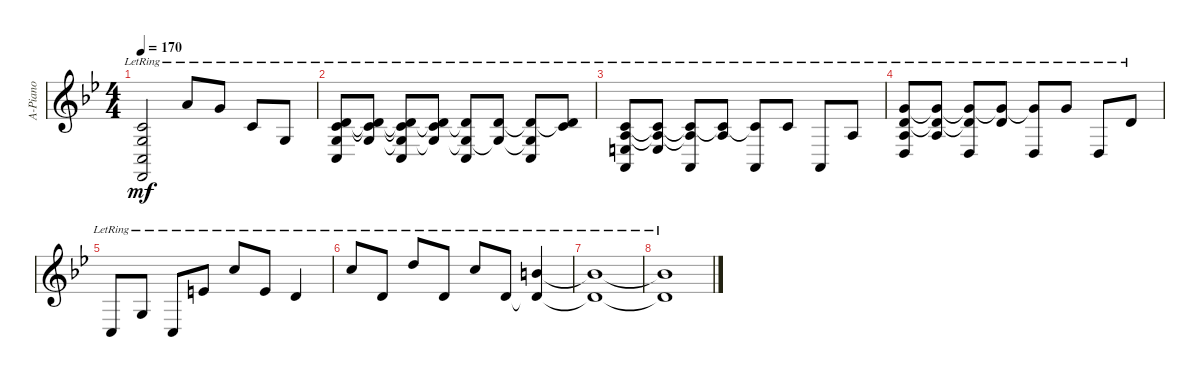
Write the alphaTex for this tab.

\defaultSystemsLayout 4
\bracketExtendMode groupsimilarinstruments
\otherSystemsTrackNameOrientation horizontal
\track ("Acoustic Piano" "A-Piano") {solo instrument acousticgrandpiano}
\staff {score}
\tuning (E4 B3 G3 D3 A2 E2)
\ts (4 4)
\tempo 170
\clef g2
\scale
0.333333
\ks bb
(5.3{lr t acc forcenatural} 5.4{lr t acc forcenatural} 3.5{lr t acc forcenatural} 1.6{lr t acc forcenatural}).2{dy mf beam Up} 5.1{lr acc forcenatural}.8{beam Up} 3.1{lr acc forcenatural}.8{beam Up} 5.3{lr acc forcenatural}.8{beam Up} 5.4{lr acc forcenatural}.8{beam Up} |
(3.5{lr acc forcenatural} 5.4{lr acc forcenatural} 5.3{lr acc forcenatural} 3.2{lr acc forcenatural}).8{beam Up} (5.4{lr acc forcenatural} 3.2{lr t acc forcenatural} 5.3{lr t acc forcenatural}).8{beam Up} (3.5{lr acc forcenatural} 3.2{lr t acc forcenatural} 5.3{lr t acc forcenatural} 5.4{lr t acc forcenatural}).8{beam Up} (5.3{lr acc forcenatural} 3.2{lr t acc forcenatural} 5.4{lr t acc forcenatural}).8{beam Up} (3.5{lr acc forcenatural} 3.2{lr t acc forcenatural} 5.4{lr t acc forcenatural}).8{beam Up} (7.3{lr acc forcenatural} 5.4{lr t acc forcenatural}).8{beam Up} (3.5{lr acc forcenatural} 5.4{lr t acc forcenatural} 7.3{lr t acc forcenatural}).8{beam Up} (5.3{lr acc forcenatural} 7.3{lr t acc forcenatural}).8{beam Up} |
\scale
0.333333 (0.5{lr acc forcenatural} 2.4{lr acc forcenatural} 2.3{lr acc forcenatural} 1.2{lr acc forcenatural}).8{beam Up} (2.4{lr acc forcenatural} 1.2{lr t acc forcenatural} 2.3{lr t acc forcenatural}).8{beam Up} (5.6{lr acc forcenatural} 1.2{lr t acc forcenatural} 2.3{lr t acc forcenatural}).8{beam Up} (7.4{lr acc forcenatural} 1.2{lr t acc forcenatural}).8{beam Up} (5.6{lr acc forcenatural} 1.2{lr t acc forcenatural}).8{beam Up} 5.3{lr acc forcenatural}.8{beam Up} 5.6{lr acc forcenatural}.8{beam Up} 2.3{lr acc forcenatural}.8{beam Up} |
\scale
0.333333 (0.4{lr acc forcenatural} 2.3{lr acc forcenatural} 3.2{lr acc forcenatural} 3.1{lr acc forcenatural}).8{beam Up} (2.3{lr acc forcenatural} 3.2{lr t acc forcenatural} 3.1{lr t acc forcenatural}).8{beam Up} (5.5{lr acc forcenatural} 3.2{lr t acc forcenatural} 3.1{lr t acc forcenatural}).8{beam Up} (7.3{lr acc forcenatural} 3.1{lr t acc forcenatural}).8{beam Up} (5.5{lr acc forcenatural} 3.1{lr t acc forcenatural}).8{beam Up} 3.1{lr acc forcenatural}.8{beam Up} 5.5{lr acc forcenatural}.8{beam Up} 3.2{lr acc forcenatural}.8{beam Up} |
\scale
0.333333 3.5{lr acc forcenatural}.8{beam Up} 5.4{lr acc forcenatural}.8{beam Up} 3.5{lr acc forcenatural}.8{beam Up} 5.2{lr acc forcenatural}.8{beam Up} 8.1{lr acc forcenatural}.8{beam Up} 9.3{lr acc forcenatural}.8{beam Up} 7.3{lr acc forcenatural}.4{beam Up} |
\scale
0.333333 8.1{lr acc forcenatural}.8{beam Up} 7.3{lr acc forcenatural}.8{beam Up} 10.1{lr acc forcenatural}.8{beam Up} 7.3{lr acc forcenatural}.8{beam Up} 8.1{lr acc forcenatural}.8{beam Up} 7.3{lr acc forcenatural}.8{beam Up} (7.1{lr acc forcenatural} 7.3{lr t acc forcenatural}).4{beam Up} |
\scale
0.333333 (7.1{lr t acc forcenatural} 7.3{lr t acc forcenatural}).1{beam Up} |
\scale
0.333333 (7.3{lr t acc forcenatural} 7.1{lr t acc forcenatural}).1{beam Up} |
\scale
0.333333 |
\scale
0.333333 |
\scale
0.333333 |
\scale
0.333333 |
\scale
0.333333 |
\scale
0.333333 |
\scale
0.333333 |
\scale
0.333333
